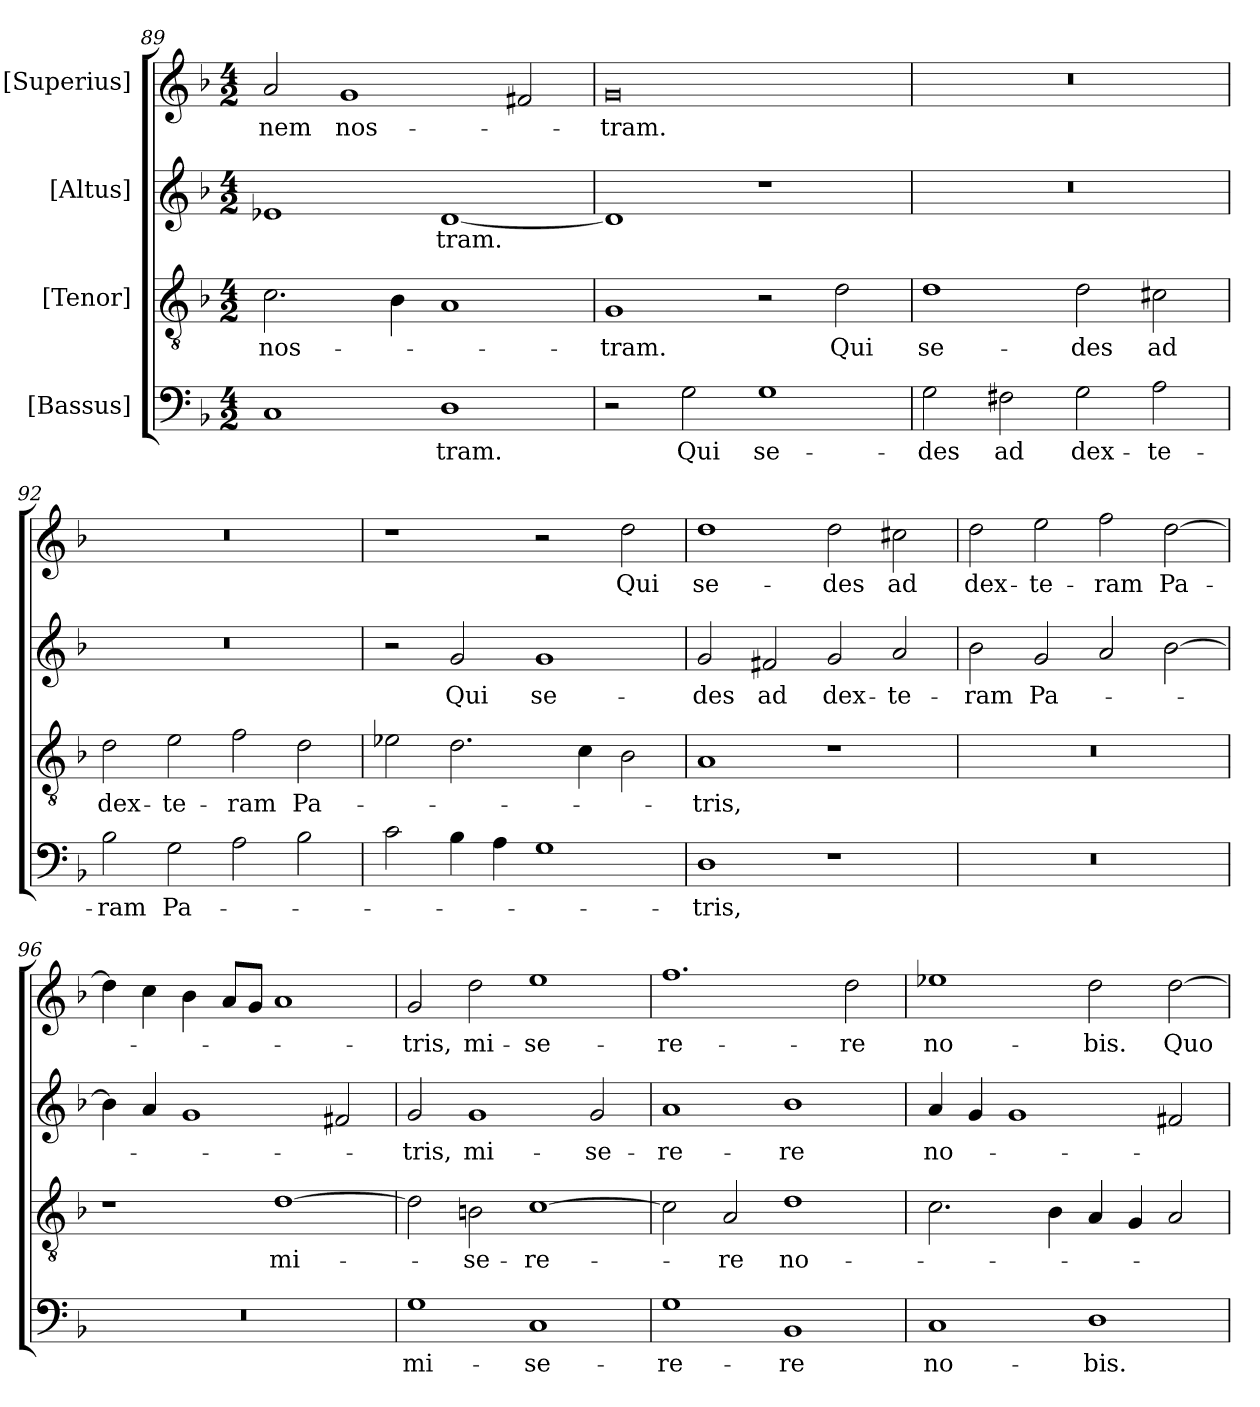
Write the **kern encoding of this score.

**kern	**text	**kern	**text	**kern	**text	**kern	**text
*part4	*part4	*part3	*part3	*part2	*part2	*part1	*part1
*staff4	*staff4	*staff3	*staff3	*staff2	*staff2	*staff1	*staff1
*I"[Bassus]	*	*I"[Tenor]	*	*I"[Altus]	*	*I"[Superius]	*
*clefF4	*	*clefGv2	*	*clefG2	*	*clefG2	*
*k[b-]	*	*k[b-]	*	*k[b-]	*	*k[b-]	*
*M4/2	*	*M4/2	*	*M4/2	*	*M4/2	*
=89	=89	=89	=89	=89	=89	=89	=89
1C/	.	2.c\	nos-	1e-X/	.	2a/	-nem
.	.	.	.	.	.	1g/	nos-
.	.	4B-\	.	.	.	.	.
1D\	-tram.	1A/	.	[1d/	-tram.	.	.
.	.	.	.	.	.	2f#X/	.
=90	=90	=90	=90	=90	=90	=90	=90
2r	.	1G/	-tram.	1d/]	.	0g/	-tram.
2G\	Qui	.	.	.	.	.	.
1G\	se-	2r	.	1r	.	.	.
.	.	2d\	Qui	.	.	.	.
=91	=91	=91	=91	=91	=91	=91	=91
2G\	-des	1d\	se-	0r	.	0r	.
2F#X\	ad	.	.	.	.	.	.
2G\	dex-	2d\	-des	.	.	.	.
2A\	-te-	2c#X\	ad	.	.	.	.
=92	=92	=92	=92	=92	=92	=92	=92
2B-\	-ram	2d\	dex-	0r	.	0r	.
2G\	Pa-	2e\	-te-	.	.	.	.
2A\	.	2f\	-ram	.	.	.	.
2B-\	.	2d\	Pa-	.	.	.	.
=93	=93	=93	=93	=93	=93	=93	=93
2c\	.	2e-X\	.	2r	.	1r	.
4B-\	.	2.d\	.	2g/	Qui	.	.
4A\	.	.	.	.	.	.	.
1G\	.	.	.	1g/	se-	2r	.
.	.	4c\	.	.	.	.	.
.	.	2B-\	.	.	.	2dd\	Qui
=94	=94	=94	=94	=94	=94	=94	=94
1D\	-tris,	1A/	-tris,	2g/	-des	1dd\	se-
.	.	.	.	2f#X/	ad	.	.
1r	.	1r	.	2g/	dex-	2dd\	-des
.	.	.	.	2a/	-te-	2cc#X\	ad
=95	=95	=95	=95	=95	=95	=95	=95
0r	.	0r	.	2b-\	-ram	2dd\	dex-
.	.	.	.	2g/	Pa-	2ee\	-te-
.	.	.	.	2a/	.	2ff\	-ram
.	.	.	.	[2b-\	.	[2dd\	Pa-
=96	=96	=96	=96	=96	=96	=96	=96
0r	.	1r	.	4b-\]	.	4dd\]	.
.	.	.	.	4a/	.	4cc\	.
.	.	.	.	1g/	.	4b-\	.
.	.	.	.	.	.	8a/L	.
.	.	.	.	.	.	8g/J	.
.	.	[1d\	mi-	.	.	1a/	.
.	.	.	.	2f#X/	.	.	.
=97	=97	=97	=97	=97	=97	=97	=97
1G\	mi-	2d\]	.	2g/	-tris,	2g/	-tris,
.	.	2Bn\	-se-	1g/	mi-	2dd\	mi-
1C/	-se-	[1c\	-re-	.	.	1ee\	-se-
.	.	.	.	2g/	-se-	.	.
=98	=98	=98	=98	=98	=98	=98	=98
1G\	-re-	2c\]	.	1a/	-re-	1.ff\	-re-
.	.	2A/	-re	.	.	.	.
1BB-/	-re	1d\	no-	1b-\	-re	.	.
.	.	.	.	.	.	2dd\	-re
=99	=99	=99	=99	=99	=99	=99	=99
1C/	no-	2.c\	.	4a/	no-	1ee-X\	no-
.	.	.	.	4g/	.	.	.
.	.	.	.	1g/	.	.	.
.	.	4B-\	.	.	.	.	.
1D\	-bis.	4A/	.	.	.	2dd\	-bis.
.	.	4G/	.	.	.	.	.
.	.	2A/	.	2f#X/	.	[2dd\	Quo-
=	=	=	=	=	=	=	=
*-	*-	*-	*-	*-	*-	*-	*-
